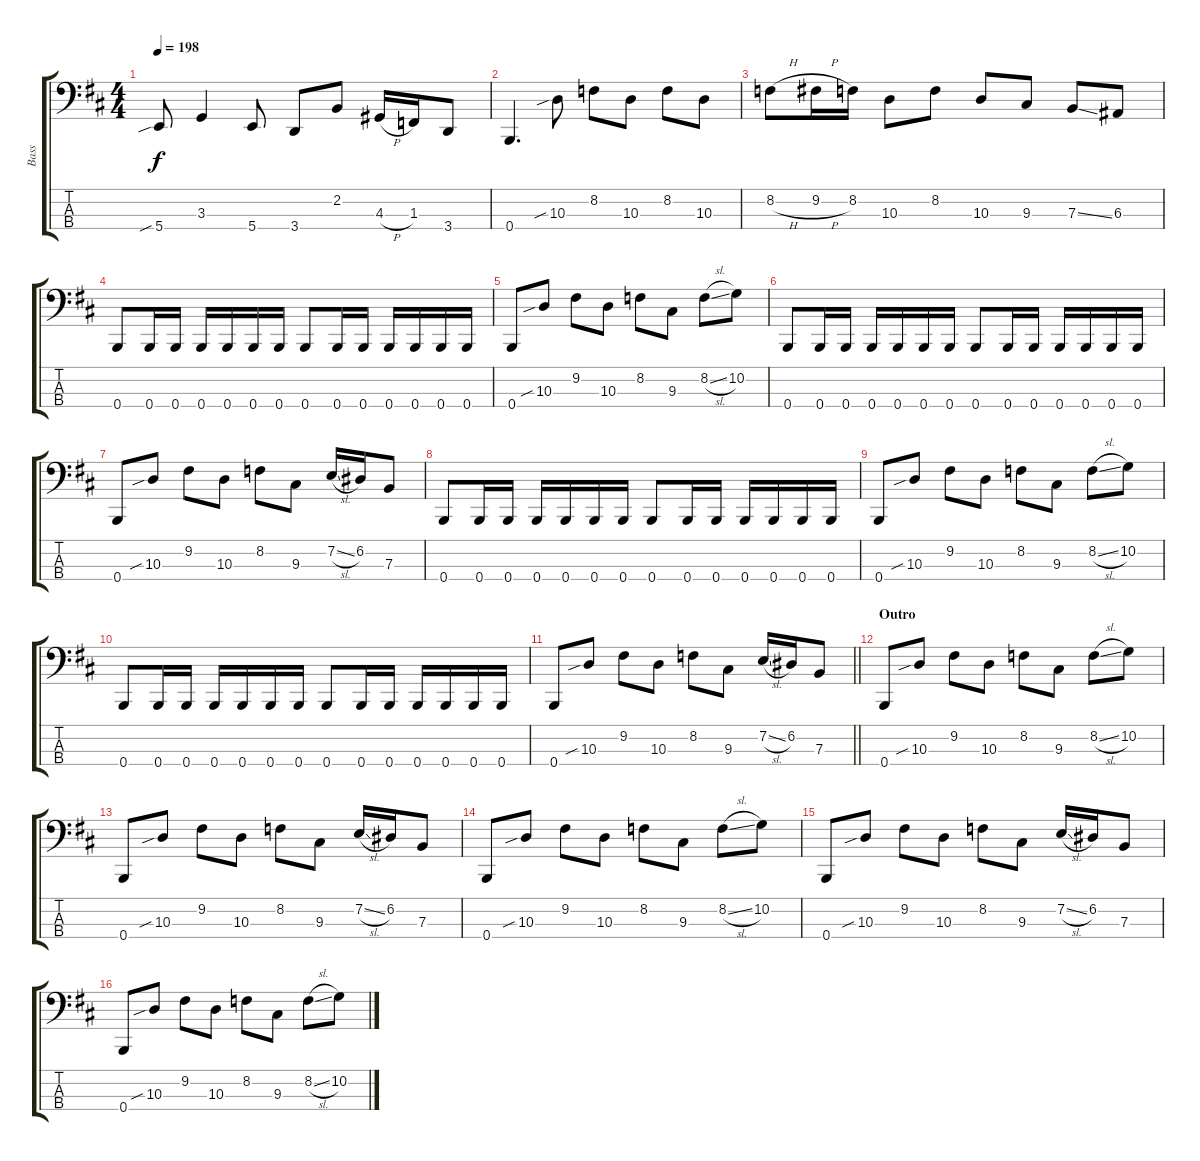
\track ("Bass " "Bass ") {instrument electricbassfinger}
\staff {score tabs}
\tuning (D2 A1 E1 B0) {hide}
\ts (4 4)
\tempo 198
\clef f4
\ks d
5.4{sib}.8{dy f} 3.3.4 5.4.8 3.4.8 2.2.8 4.3{h}.16 1.3.16 3.4.8 |
0.4.4{d} 10.3{sib}.8 8.2.8 10.3.8 8.2.8 10.3.8 |
8.2{h}.8 9.2{h}.16 8.2.16 10.3.8 8.2.8 10.3.8 9.3.8 7.3{ss}.8 6.3.8 |
0.4.8 0.4.16 0.4.16 0.4.16 0.4.16 0.4.16 0.4.16 0.4.8 0.4.16 0.4.16 0.4.16 0.4.16 0.4.16 0.4.16 |
0.4.8 10.3{sib}.8 9.2.8 10.3.8 8.2.8 9.3.8 8.2{sl}.8 10.2.8 |
0.4.8 0.4.16 0.4.16 0.4.16 0.4.16 0.4.16 0.4.16 0.4.8 0.4.16 0.4.16 0.4.16 0.4.16 0.4.16 0.4.16 |
0.4.8 10.3{sib}.8 9.2.8 10.3.8 8.2.8 9.3.8 7.2{sl}.16 6.2.16 7.3.8 |
0.4.8 0.4.16 0.4.16 0.4.16 0.4.16 0.4.16 0.4.16 0.4.8 0.4.16 0.4.16 0.4.16 0.4.16 0.4.16 0.4.16 |
0.4.8 10.3{sib}.8 9.2.8 10.3.8 8.2.8 9.3.8 8.2{sl}.8 10.2.8 |
0.4.8 0.4.16 0.4.16 0.4.16 0.4.16 0.4.16 0.4.16 0.4.8 0.4.16 0.4.16 0.4.16 0.4.16 0.4.16 0.4.16 |
\barLineRight lightlight
0.4.8 10.3{sib}.8 9.2.8 10.3.8 8.2.8 9.3.8 7.2{sl}.16 6.2.16 7.3.8 |
\section ("" "Outro")
0.4.8 10.3{sib}.8 9.2.8 10.3.8 8.2.8 9.3.8 8.2{sl}.8 10.2.8 |
0.4.8 10.3{sib}.8 9.2.8 10.3.8 8.2.8 9.3.8 7.2{sl}.16 6.2.16 7.3.8 |
0.4.8 10.3{sib}.8 9.2.8 10.3.8 8.2.8 9.3.8 8.2{sl}.8 10.2.8 |
0.4.8 10.3{sib}.8 9.2.8 10.3.8 8.2.8 9.3.8 7.2{sl}.16 6.2.16 7.3.8 |
0.4.8 10.3{sib}.8 9.2.8 10.3.8 8.2.8 9.3.8 8.2{sl}.8 10.2.8
